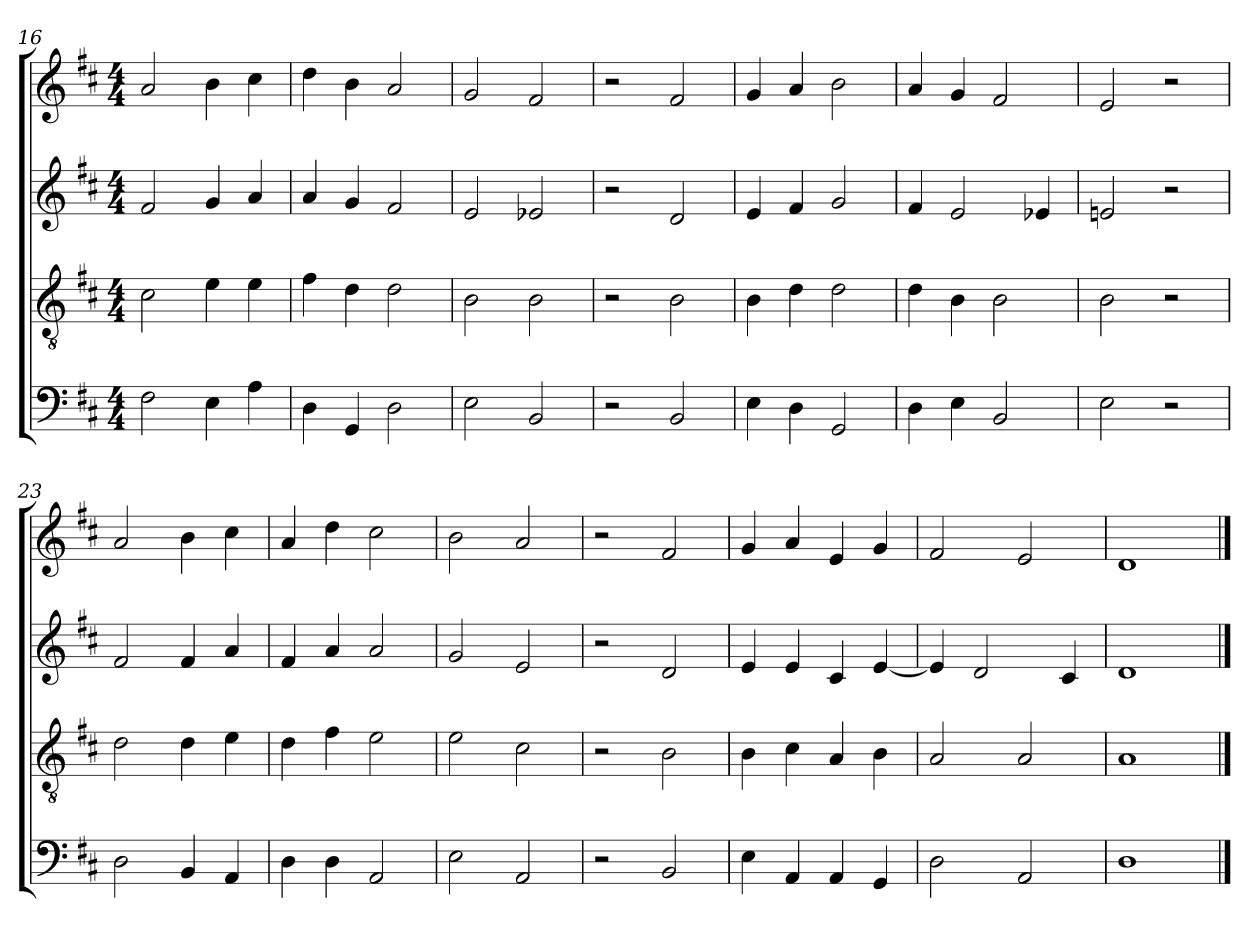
**kern	**kern	**kern	**kern
*part4	*part3	*part2	*part1
*staff4	*staff3	*staff2	*staff1
*clefF4	*clefGv2	*clefG2	*clefG2
*k[f#c#]	*k[f#c#]	*k[f#c#]	*k[f#c#]
*M4/4	*M4/4	*M4/4	*M4/4
=16	=16	=16	=16
2F#	2c#	2f#	2a
4E	4e	4g	4b
4A	4e	4a	4cc#
=17	=17	=17	=17
4D	4f#	4a	4dd
4GG	4d	4g	4b
2D	2d	2f#	2a
=18	=18	=18	=18
2E	2B	2e	2g
2BB	2B	2e-X	2f#
=19	=19	=19	=19
2r	2r	2r	2r
2BB	2B	2d	2f#
=20	=20	=20	=20
4E	4B	4e	4g
4D	4d	4f#	4a
2GG	2d	2g	2b
=21	=21	=21	=21
4D	4d	4f#	4a
4E	4B	2e	4g
2BB	2B	.	2f#
.	.	4e-X	.
=22	=22	=22	=22
2E	2B	2en	2e
2r	2r	2r	2r
=23	=23	=23	=23
2D	2d	2f#	2a
4BB	4d	4f#	4b
4AA	4e	4a	4cc#
=24	=24	=24	=24
4D	4d	4f#	4a
4D	4f#	4a	4dd
2AA	2e	2a	2cc#
=25	=25	=25	=25
2E	2e	2g	2b
2AA	2c#	2e	2a
=26	=26	=26	=26
2r	2r	2r	2r
2BB	2B	2d	2f#
=27	=27	=27	=27
4E	4B	4e	4g
4AA	4c#	4e	4a
4AA	4A	4c#	4e
4GG	4B	[4e	4g
=28	=28	=28	=28
2D	2A	4e]	2f#
.	.	2d	.
2AA	2A	.	2e
.	.	4c#	.
=29	=29	=29	=29
1D	1A	1d	1d
==	==	==	==
*-	*-	*-	*-
